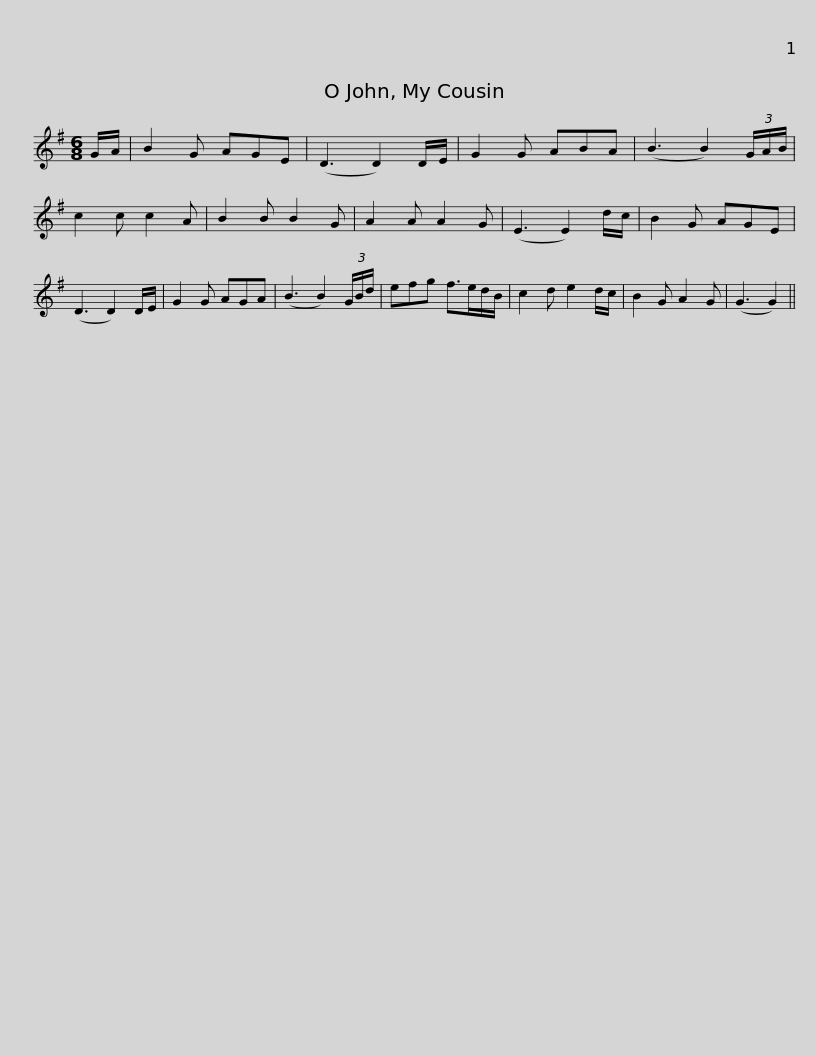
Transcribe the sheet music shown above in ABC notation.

X:1
L:1/8
M:6/8
I:linebreak $
K:G
V:1 treble
V:1
 G/A/ | B2 G AGE | (D3 D2) D/E/ | G2 G ABA | (B3 B2) (3G/A/B/ | %5
 c2 c c2 A | B2 B B2 G | A2 A A2 G | (E3 E2) d/c/ |$ B2 G AGE | %10
 (D3 D2) D/E/ | G2 G AGA | (B3 B2) (3G/B/d/ | efg f>ed/B/ | c2 d e2 d/c/ | %15
 B2 G A2 G | (G3 G2) || %17
